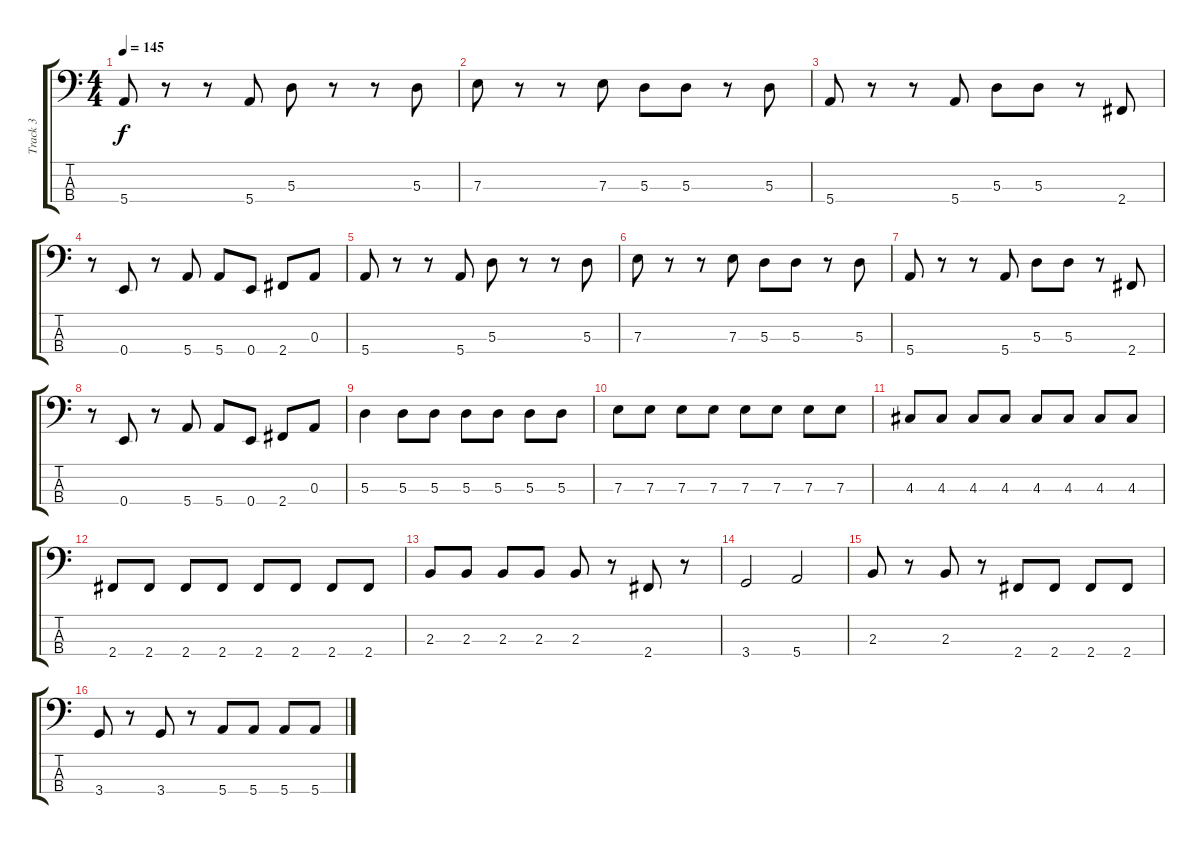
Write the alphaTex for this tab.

\track ("Track 3" "Track 3") {instrument acousticbass}
\staff {score tabs}
\tuning (G2 D2 A1 E1) {hide}
\ts (4 4)
\tempo 145
\clef f4
\ks c
5.4.8{dy f} r.8 r.8 5.4.8 5.3.8 r.8 r.8 5.3.8 |
7.3.8 r.8 r.8 7.3.8 5.3.8 5.3.8 r.8 5.3.8 |
5.4.8 r.8 r.8 5.4.8 5.3.8 5.3.8 r.8 2.4.8 |
r.8 0.4.8 r.8 5.4.8 5.4.8 0.4.8 2.4.8 0.3.8 |
5.4.8 r.8 r.8 5.4.8 5.3.8 r.8 r.8 5.3.8 |
7.3.8 r.8 r.8 7.3.8 5.3.8 5.3.8 r.8 5.3.8 |
5.4.8 r.8 r.8 5.4.8 5.3.8 5.3.8 r.8 2.4.8 |
r.8 0.4.8 r.8 5.4.8 5.4.8 0.4.8 2.4.8 0.3.8 |
5.3.4 5.3.8 5.3.8 5.3.8 5.3.8 5.3.8 5.3.8 |
7.3.8 7.3.8 7.3.8 7.3.8 7.3.8 7.3.8 7.3.8 7.3.8 |
4.3.8 4.3.8 4.3.8 4.3.8 4.3.8 4.3.8 4.3.8 4.3.8 |
2.4.8 2.4.8 2.4.8 2.4.8 2.4.8 2.4.8 2.4.8 2.4.8 |
2.3.8 2.3.8 2.3.8 2.3.8 2.3.8 r.8 2.4.8 r.8 |
3.4.2 5.4.2 |
2.3.8 r.8 2.3.8 r.8 2.4.8 2.4.8 2.4.8 2.4.8 |
3.4.8 r.8 3.4.8 r.8 5.4.8 5.4.8 5.4.8 5.4.8
